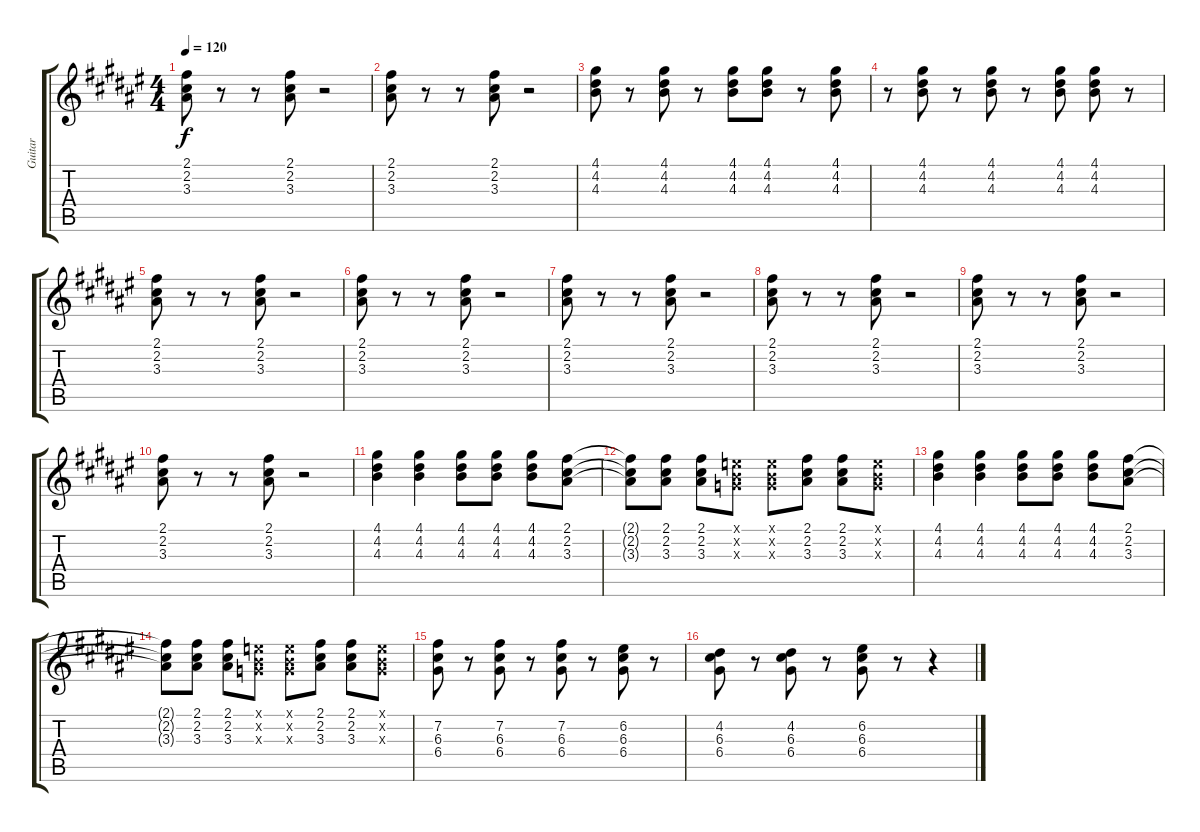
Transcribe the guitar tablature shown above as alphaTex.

\track ("Guitar " "Guitar ") {instrument electricguitarclean}
\staff {score tabs}
\tuning (E4 B3 G3 D3 A2 E2) {hide}
\ts (4 4)
\tempo 120
\clef g2
\ks f#
(2.1 2.2 3.3).8{dy f} r.8 r.8 (2.1 2.2 3.3).8 r.2 |
(2.1 2.2 3.3).8 r.8 r.8 (2.1 2.2 3.3).8 r.2 |
(4.1 4.2 4.3).8 r.8 (4.1 4.2 4.3).8 r.8 (4.1 4.2 4.3).8 (4.1 4.2 4.3).8 r.8 (4.1 4.2 4.3).8 |
r.8 (4.1 4.2 4.3).8 r.8 (4.1 4.2 4.3).8 r.8 (4.1 4.2 4.3).8 (4.1 4.2 4.3).8 r.8 |
(2.1 2.2 3.3).8 r.8 r.8 (2.1 2.2 3.3).8 r.2 |
(2.1 2.2 3.3).8 r.8 r.8 (2.1 2.2 3.3).8 r.2 |
(2.1 2.2 3.3).8 r.8 r.8 (2.1 2.2 3.3).8 r.2 |
(2.1 2.2 3.3).8 r.8 r.8 (2.1 2.2 3.3).8 r.2 |
(2.1 2.2 3.3).8 r.8 r.8 (2.1 2.2 3.3).8 r.2 |
(2.1 2.2 3.3).8 r.8 r.8 (2.1 2.2 3.3).8 r.2 |
(4.1 4.2 4.3).4 (4.1 4.2 4.3).4 (4.1 4.2 4.3).8 (4.1 4.2 4.3).8 (4.1 4.2 4.3).8 (2.1 2.2 3.3).8 |
(2.1{t} 2.2{t} 3.3{t}).8 (2.1 2.2 3.3).8 (2.1 2.2 3.3).8 (0.1{x} 0.2{x} 0.3{x}).8 (0.1{x} 0.2{x} 0.3{x}).8 (2.1 2.2 3.3).8 (2.1 2.2 3.3).8 (0.1{x} 0.2{x} 0.3{x}).8 |
(4.1 4.2 4.3).4 (4.1 4.2 4.3).4 (4.1 4.2 4.3).8 (4.1 4.2 4.3).8 (4.1 4.2 4.3).8 (2.1 2.2 3.3).8 |
(2.1{t} 2.2{t} 3.3{t}).8 (2.1 2.2 3.3).8 (2.1 2.2 3.3).8 (0.1{x} 0.2{x} 0.3{x}).8 (0.1{x} 0.2{x} 0.3{x}).8 (2.1 2.2 3.3).8 (2.1 2.2 3.3).8 (0.1{x} 0.2{x} 0.3{x}).8 |
(7.2 6.3 6.4).8 r.8 (7.2 6.3 6.4).8 r.8 (7.2 6.3 6.4).8 r.8 (6.2 6.3 6.4).8 r.8 |
(4.2 6.3 6.4).8 r.8 (4.2 6.3 6.4).8 r.8 (6.2 6.3 6.4).8 r.8 r.4
